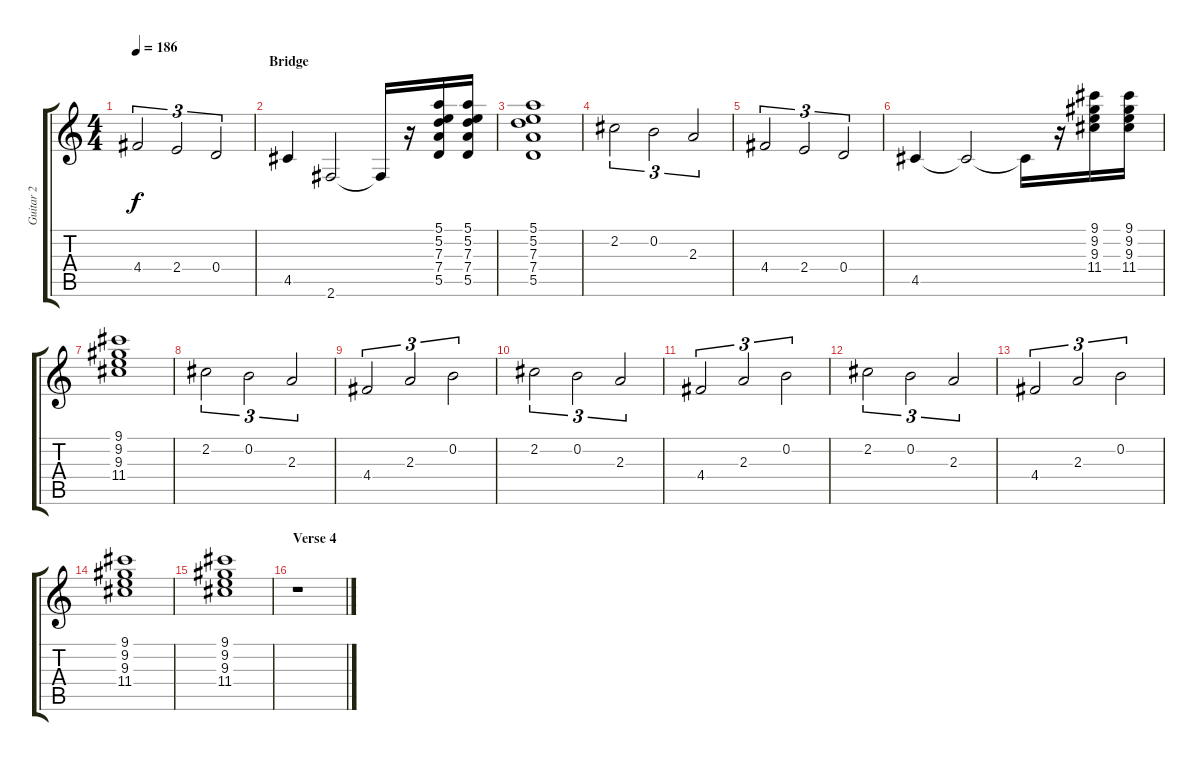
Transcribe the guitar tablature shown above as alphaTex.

\track ("Guitar 2" "Guitar 2") {instrument overdrivenguitar}
\staff {score tabs}
\tuning (E4 B3 G3 D3 A2 E2) {hide}
\ts (4 4)
\tempo 186
\clef g2
\ks c
4.4.2{tu (3 2) dy f} 2.4.2{tu (3 2)} 0.4.2{tu (3 2)} |
\section ("" "Bridge")
4.5.4 2.6.2 2.6{t}.16 r.16 (5.1 5.2 7.3 7.4 5.5).16 (5.1 5.2 7.3 7.4 5.5).16 |
(5.1 5.2 7.3 7.4 5.5).1 |
2.2.2{tu (3 2)} 0.2.2{tu (3 2)} 2.3.2{tu (3 2)} |
4.4.2{tu (3 2)} 2.4.2{tu (3 2)} 0.4.2{tu (3 2)} |
4.5.4 4.5{t}.2 4.5{t}.16 r.16 (9.1 9.2 9.3 11.4).16 (9.1 9.2 9.3 11.4).16 |
(9.1 9.2 9.3 11.4).1 |
2.2.2{tu (3 2)} 0.2.2{tu (3 2)} 2.3.2{tu (3 2)} |
4.4.2{tu (3 2)} 2.3.2{tu (3 2)} 0.2.2{tu (3 2)} |
2.2.2{tu (3 2)} 0.2.2{tu (3 2)} 2.3.2{tu (3 2)} |
4.4.2{tu (3 2)} 2.3.2{tu (3 2)} 0.2.2{tu (3 2)} |
2.2.2{tu (3 2)} 0.2.2{tu (3 2)} 2.3.2{tu (3 2)} |
4.4.2{tu (3 2)} 2.3.2{tu (3 2)} 0.2.2{tu (3 2)} |
(9.1 9.2 9.3 11.4).1 |
(9.1 9.2 9.3 11.4).1 |
\section ("" "Verse 4")
r.1
